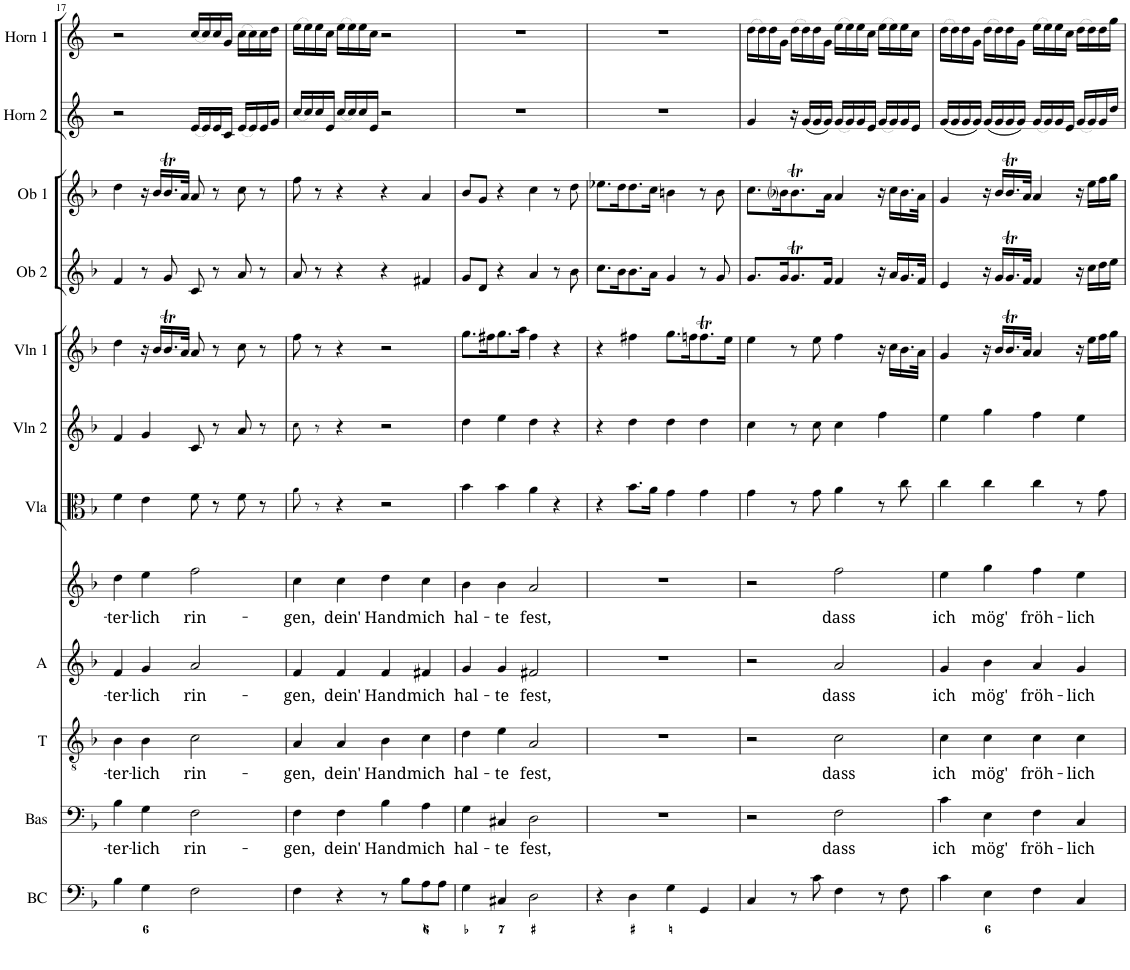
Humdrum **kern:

**kern	**kern	**text	**kern	**text	**kern	**text	**kern	**text	**kern	**kern	**kern	**kern	**kern	**kern	**kern
*part12	*part11	*part11	*part10	*part10	*part9	*part9	*part8	*part8	*part7	*part6	*part5	*part4	*part3	*part2	*part1
*staff12	*staff11	*staff11	*staff10	*staff10	*staff9	*staff9	*staff8	*staff8	*staff7	*staff6	*staff5	*staff4	*staff3	*staff2	*staff1
*I"Basso continuo	*I"Bass	*	*I"Tenor	*	*I"Alt	*	*I"Sopran 1+2	*	*I"Viola	*I"Violine 2	*I"Violine 1	*I"Oboe 2	*I"Oboe 1	*I"Horn in F 2	*I"Horn in F 1
*I'BC	*I'Bas	*	*I'T	*	*I'A	*	*	*	*I'Vla	*I'Vln 2	*I'Vln 1	*I'Ob 2	*I'Ob 1	*I'Horn 2	*I'Horn 1
!!LO:PB:g=z
*clefF4	*clefF4	*	*clefGv2	*	*clefG2	*	*clefG2	*	*clefC3	*clefG2	*clefG2	*clefG2	*clefG2	*clefG2	*clefG2
*Trd7c12	*	*	*	*	*	*	*	*	*	*	*	*	*	*Trd4c7	*Trd4c7
*k[b-]	*k[b-]	*	*k[b-]	*	*k[b-]	*	*k[b-]	*	*k[b-]	*k[b-]	*k[b-]	*k[b-]	*k[b-]	*k[]	*k[]
*M4/4	*M4/4	*	*M4/4	*	*M4/4	*	*M4/4	*	*M4/4	*M4/4	*M4/4	*M4/4	*M4/4	*M4/4	*M4/4
*met(c)	*met(c)	*	*met(c)	*	*met(c)	*	*met(c)	*	*met(c)	*met(c)	*met(c)	*met(c)	*met(c)	*met(c)	*met(c)
=17	=17	=17	=17	=17	=17	=17	=17	=17	=17	=17	=17	=17	=17	=17	=17
!	!	!LO:LY:b	!	!LO:LY:b	!	!LO:LY:b	!	!LO:LY:b	!	!	!	!	!	!	!
4B-\	4B-\	-ter-	4B-\	-ter-	4f/	-ter-	4dd\	-ter-	4f\	4f/	4dd\	4f/	4dd\	2r	2r
!	!	!LO:LY:b	!	!LO:LY:b	!	!LO:LY:b	!	!LO:LY:b	!	!	!	!	!	!	!
4G\	4G\	-lich	4B-\	-lich	4g/	-lich	4ee\	-lich	4e\	4g/	16r	8r	16r	.	.
.	.	.	.	.	.	.	.	.	.	.	16b-/LL	.	16b-/LL	.	.
.	.	.	.	.	.	.	.	.	.	.	16.b-T/	8g/	16.b-T/	.	.
.	.	.	.	.	.	.	.	.	.	.	32a/JJk	.	32a/JJk	.	.
!	!	!LO:LY:b	!	!LO:LY:b	!	!LO:LY:b	!	!LO:LY:b	!	!	!	!	!	!	!
2F\	2F\	rin-	2c\	rin-	2a/	rin-	2ff\	rin-	8f\	8c/	8a/	8c/	8a/	(<16e/LL	(<16cc/LL
.	.	.	.	.	.	.	.	.	.	.	.	.	.	16e/)	16cc/)
.	.	.	.	.	.	.	.	.	8r	8r	8r	8r	8r	16e/	16cc/
.	.	.	.	.	.	.	.	.	.	.	.	.	.	16c/JJ	16g/JJ
.	.	.	.	.	.	.	.	.	8f\	8a/	8cc\	8a/	8cc\	(<16e/LL	(>16cc\LL
.	.	.	.	.	.	.	.	.	.	.	.	.	.	16e/)	16cc\)
.	.	.	.	.	.	.	.	.	8r	8r	8r	8r	8r	16e/	16cc\
.	.	.	.	.	.	.	.	.	.	.	.	.	.	16g/JJ	16dd\JJ
=18	=18	=18	=18	=18	=18	=18	=18	=18	=18	=18	=18	=18	=18	=18	=18
!	!	!LO:LY:b	!	!LO:LY:b	!	!LO:LY:b	!	!LO:LY:b	!	!	!	!	!	!	!
4F\	4F\	-gen,	4A/	-gen,	4f/	-gen,	4cc\	-gen,	8a!\	8cc!\	8ff\	8a/	8ff\	(<16cc/LL	(>16ee\LL
.	.	.	.	.	.	.	.	.	.	.	.	.	.	16cc/)	16ee\)
.	.	.	.	.	.	.	.	.	8r	8r	8r	8r	8r	16cc/	16ee\
.	.	.	.	.	.	.	.	.	.	.	.	.	.	16e/JJ	16cc\JJ
!	!	!LO:LY:b	!	!LO:LY:b	!	!LO:LY:b	!	!LO:LY:b	!	!	!	!	!	!	!
4r	4F\	dein'	4A/	dein'	4f/	dein'	4cc\	dein'	4r	4r	4r	4r	4r	(<16cc/LL	(>16ee\LL
.	.	.	.	.	.	.	.	.	.	.	.	.	.	16cc/)	16ee\)
.	.	.	.	.	.	.	.	.	.	.	.	.	.	16cc/	16ee\
.	.	.	.	.	.	.	.	.	.	.	.	.	.	16e/JJ	16cc\JJ
!	!	!LO:LY:b	!	!LO:LY:b	!	!LO:LY:b	!	!LO:LY:b	!	!	!	!	!	!	!
8r	4B-\	Hand	4B-\	Hand	4f/	Hand	4dd\	Hand	2r	2r	2r	4r	4r	2r	2r
8B-\L	.	.	.	.	.	.	.	.	.	.	.	.	.	.	.
!	!	!LO:LY:b	!	!LO:LY:b	!	!LO:LY:b	!	!LO:LY:b	!	!	!	!	!	!	!
8A\	4A\	mich	4c\	mich	4f#X/	mich	4cc\	mich	.	.	.	4f#X/	4a/	.	.
8A\J	.	.	.	.	.	.	.	.	.	.	.	.	.	.	.
=19	=19	=19	=19	=19	=19	=19	=19	=19	=19	=19	=19	=19	=19	=19	=19
!	!	!LO:LY:b	!	!LO:LY:b	!	!LO:LY:b	!	!LO:LY:b	!	!	!	!	!	!	!
4G\	4G\	hal-	4d\	hal-	4g/	hal-	4b-\	hal-	4b-\	4dd\	8.gg\L	8g/L	8b-/L	1r	1r
.	.	.	.	.	.	.	.	.	.	.	.	8d/J	8g/J	.	.
.	.	.	.	.	.	.	.	.	.	.	16ff#X\K	.	.	.	.
!	!	!LO:LY:b	!	!LO:LY:b	!	!LO:LY:b	!	!LO:LY:b	!	!	!	!	!	!	!
4C#X/	4C#X/	-te	4e\	-te	4g/	-te	4b-\	-te	4b-\	4ee\	8.gg\	4r	4r	.	.
.	.	.	.	.	.	.	.	.	.	.	16aa\Jk	.	.	.	.
!	!	!LO:LY:b	!	!LO:LY:b	!	!LO:LY:b	!	!LO:LY:b	!	!	!	!	!	!	!
2D\	2D\	fest,	2A/	fest,	2f#X/	fest,	2a/	fest,	4a\	4dd\	4ff#\	4a/	4cc\	.	.
.	.	.	.	.	.	.	.	.	4r	4r	4r	8r	8r	.	.
.	.	.	.	.	.	.	.	.	.	.	.	8b-\	8dd\	.	.
=20	=20	=20	=20	=20	=20	=20	=20	=20	=20	=20	=20	=20	=20	=20	=20
4r	1r	.	1r	.	1r	.	1r	.	4r	4r	4r	8.cc\L	8.ee-X\L	1r	1r
.	.	.	.	.	.	.	.	.	.	.	.	16b-\K	16dd\K	.	.
4D\	.	.	.	.	.	.	.	.	8.b-\L	4dd\	4ff#X\	8.b-\	8.dd\	.	.
.	.	.	.	.	.	.	.	.	16a\Jk	.	.	16a\Jk	16cc\Jk	.	.
4G\	.	.	.	.	.	.	.	.	4g\	4dd\	8.gg\L	4g/	4bn\	.	.
.	.	.	.	.	.	.	.	.	.	.	16ffn\K	.	.	.	.
4GG/	.	.	.	.	.	.	.	.	4g\	4dd\	8.ffT\	8r	8r	.	.
.	.	.	.	.	.	.	.	.	.	.	.	8g/	8b\	.	.
.	.	.	.	.	.	.	.	.	.	.	16ee\Jk	.	.	.	.
=21	=21	=21	=21	=21	=21	=21	=21	=21	=21	=21	=21	=21	=21	=21	=21
4C/	2r	.	2r	.	2r	.	2r	.	4g\	4cc\	4ee\	8.g/L	8.cc\L	4g/	(>16dd\LL
.	.	.	.	.	.	.	.	.	.	.	.	.	.	.	16dd\)
.	.	.	.	.	.	.	.	.	.	.	.	.	.	.	16dd\
.	.	.	.	.	.	.	.	.	.	.	.	16g/K	16b-i\K	.	16g\JJ
8r	.	.	.	.	.	.	.	.	8r	8r	8r	8.gT/	8.b-T\	16r	(>16dd\LL
.	.	.	.	.	.	.	.	.	.	.	.	.	.	(<16g/LL	16dd\)
8c\	.	.	.	.	.	.	.	.	8g\	8cc\	8ee\	.	.	16g/	16dd\
.	.	.	.	.	.	.	.	.	.	.	.	16f/Jk	16a\Jk	16g/JJ)	16g\JJ
!	!	!LO:LY:b	!	!LO:LY:b	!	!LO:LY:b	!	!LO:LY:b	!	!	!	!	!	!	!
4F\	2F\	dass	2c\	dass	2a/	dass	2ff\	dass	4a\	4cc\	4ff\	4f/	4a/	(<16g/LL	(>16ee\LL
.	.	.	.	.	.	.	.	.	.	.	.	.	.	16g/)	16ee\)
.	.	.	.	.	.	.	.	.	.	.	.	.	.	16g/	16ee\
.	.	.	.	.	.	.	.	.	.	.	.	.	.	16e/JJ	16cc\JJ
8r	.	.	.	.	.	.	.	.	8r	4ff\	16r	16r	16r	(<16g/LL	(>16ee\LL
.	.	.	.	.	.	.	.	.	.	.	16cc\LL	16a/LL	16cc\LL	16g/)	16ee\)
8F\	.	.	.	.	.	.	.	.	8cc\	.	16.b-\	16.g/	16.b-\	16g/	16ee\
.	.	.	.	.	.	.	.	.	.	.	.	.	.	16e/JJ	16cc\JJ
.	.	.	.	.	.	.	.	.	.	.	32a\JJk	32f/JJk	32a\JJk	.	.
=22	=22	=22	=22	=22	=22	=22	=22	=22	=22	=22	=22	=22	=22	=22	=22
!	!	!LO:LY:b	!	!LO:LY:b	!	!LO:LY:b	!	!LO:LY:b	!	!	!	!	!	!	!
4c\	4c\	ich	4c\	ich	4g/	ich	4ee\	ich	4cc\	4ee\	4g/	4e/	4g/	(<16g/LL	(>16dd\LL
.	.	.	.	.	.	.	.	.	.	.	.	.	.	16g/	16dd\)
.	.	.	.	.	.	.	.	.	.	.	.	.	.	16g/	16dd\
.	.	.	.	.	.	.	.	.	.	.	.	.	.	16g/JJ)	16g\JJ
!	!	!LO:LY:b	!	!LO:LY:b	!	!LO:LY:b	!	!LO:LY:b	!	!	!	!	!	!	!
4E\	4E\	mög'	4c\	mög'	4b-\	mög'	4gg\	mög'	4cc\	4gg\	16r	16r	16r	(<16g/LL	(>16dd\LL
.	.	.	.	.	.	.	.	.	.	.	16b-/LL	16g/LL	16b-/LL	16g/	16dd\)
.	.	.	.	.	.	.	.	.	.	.	16.b-T/	16.gT/	16.b-T/	16g/	16dd\
.	.	.	.	.	.	.	.	.	.	.	.	.	.	16g/JJ)	16g\JJ
.	.	.	.	.	.	.	.	.	.	.	32a/JJk	32f/JJk	32a/JJk	.	.
!	!	!LO:LY:b	!	!LO:LY:b	!	!LO:LY:b	!	!LO:LY:b	!	!	!	!	!	!	!
4F\	4F\	fröh-	4c\	fröh-	4a/	fröh-	4ff\	fröh-	4cc\	4ff\	4a/	4f/	4a/	(<16g/LL	(>16ee\LL
.	.	.	.	.	.	.	.	.	.	.	.	.	.	16g/)	16ee\)
.	.	.	.	.	.	.	.	.	.	.	.	.	.	16g/	16ee\
.	.	.	.	.	.	.	.	.	.	.	.	.	.	16e/JJ	16cc\JJ
!	!	!LO:LY:b	!	!LO:LY:b	!	!LO:LY:b	!	!LO:LY:b	!	!	!	!	!	!	!
4C/	4C/	-lich	4c\	-lich	4g/	-lich	4ee\	-lich	8r	4ee\	16r	16r	16r	(<16g/LL	(>16dd\LL
.	.	.	.	.	.	.	.	.	.	.	16ee\LL	16cc\LL	16ee\LL	16g/)	16dd\)
.	.	.	.	.	.	.	.	.	8g\	.	16ff\	16dd\	16ff\	16g/	16dd\
.	.	.	.	.	.	.	.	.	.	.	16gg\JJ	16ee\JJ	16gg\JJ	16dd/JJ	16gg\JJ
=	=	=	=	=	=	=	=	=	=	=	=	=	=	=	=
*-	*-	*-	*-	*-	*-	*-	*-	*-	*-	*-	*-	*-	*-	*-	*-
